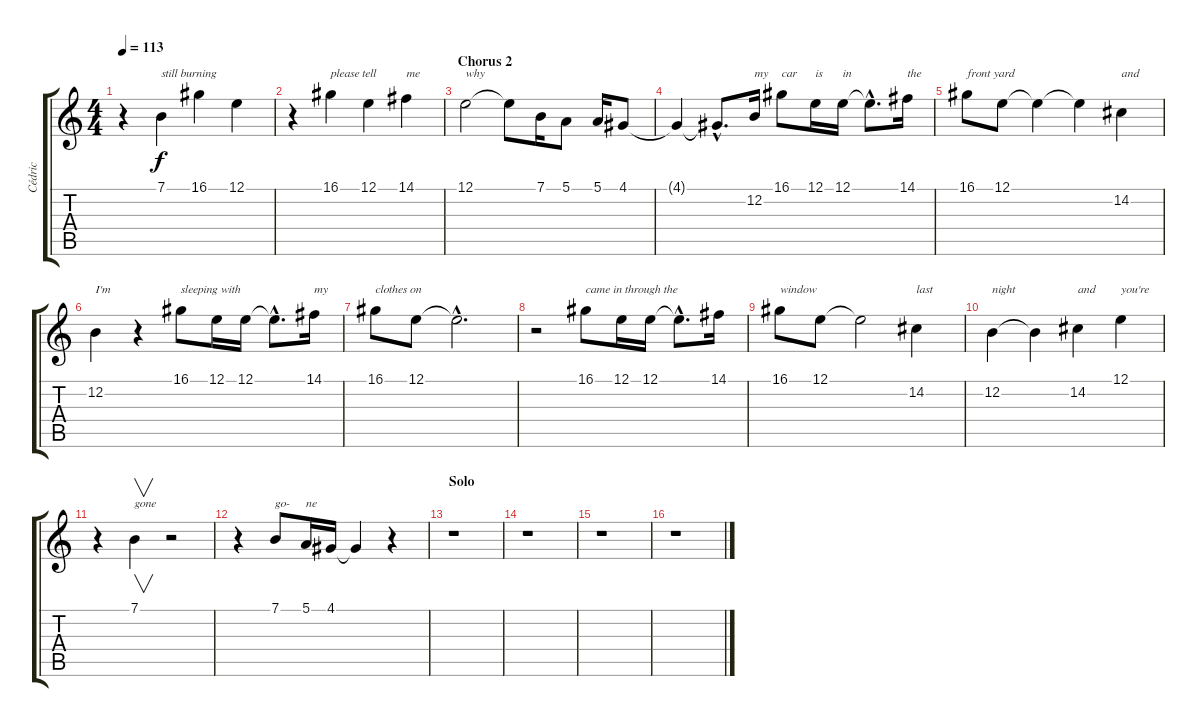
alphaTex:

\track ("Cédric" "Cédric") {instrument frenchhorn}
\staff {score tabs}
\tuning (E4 B3 G3 D3 A2 E2) {hide}
\ts (4 4)
\tempo 113
\clef g2
\ks c
r.4{dy f} 7.1.4{txt "still burning"} 16.1.4 12.1.4 |
r.4 16.1.4{txt "please tell"} 12.1.4 14.1.4{txt "me"} |
\section ("" "Chorus 2")
12.1.2{txt "why"} 12.1{t}.8 7.1.16 5.1.8 5.1.16 4.1.8 |
4.1{t}.4 4.1{hac t}.8{d} 12.2.16{txt "my"} 16.1.8{txt "car"} 12.1.16{txt "is"} 12.1.16{txt "in"} 12.1{hac t}.8{d} 14.1.16{txt "the"} |
16.1.8{txt "front yard"} 12.1.8 12.1{t}.4 12.1{t}.4 14.2.4{txt "and"} |
12.2.4{txt "I'm"} r.4 16.1.8{txt "sleeping with"} 12.1.16 12.1.16 12.1{hac t}.8{d} 14.1.16{txt "my"} |
16.1.8{txt "clothes on"} 12.1.8 12.1{hac t}.2{d} |
r.2 16.1.8{txt "came in through the"} 12.1.16 12.1.16 12.1{hac t}.8{d} 14.1.16 |
16.1.8{txt "window"} 12.1.8 12.1{t}.2 14.2.4{txt "last"} |
12.2.4{txt "night"} 12.2{t}.4 14.2.4{txt "and "} 12.1.4{txt "you're"} |
r.4 7.1.4{v txt "gone"} r.2 |
r.4 7.1.8{txt "go-"} 5.1.16{txt "ne"} 4.1.16 4.1{t}.4 r.4 |
\section ("" "Solo")
r.1 |
r.1 |
r.1 |
r.1
